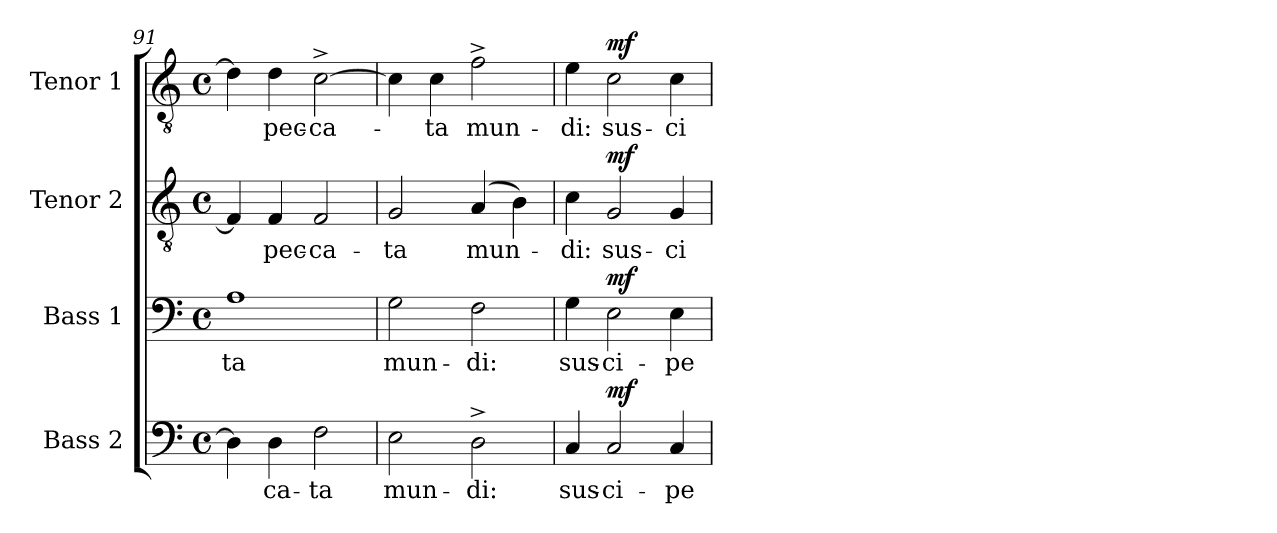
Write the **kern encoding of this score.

**kern	**text	**dynam	**kern	**text	**dynam	**kern	**text	**dynam	**kern	**text	**dynam
*part4	*part4	*part4	*part3	*part3	*part3	*part2	*part2	*part2	*part1	*part1	*part1
*staff4	*staff4	*staff4	*staff3	*staff3	*staff3	*staff2	*staff2	*staff2	*staff1	*staff1	*staff1
*I"Bass 2	*	*	*I"Bass 1	*	*	*I"Tenor 2	*	*	*I"Tenor 1	*	*
*I'B. 2	*	*	*I'B. 1	*	*	*I'T. 2	*	*	*I'T. 1	*	*
*clefF4	*	*	*clefF4	*	*	*clefGv2	*	*	*clefGv2	*	*
*k[]	*	*	*k[]	*	*	*k[]	*	*	*k[]	*	*
*C:	*	*	*C:	*	*	*C:	*	*	*C:	*	*
*M4/4	*	*	*M4/4	*	*	*M4/4	*	*	*M4/4	*	*
*met(c)	*	*	*met(c)	*	*	*met(c)	*	*	*met(c)	*	*
=91	=91	=91	=91	=91	=91	=91	=91	=91	=91	=91	=91
!	!	!	!	!LO:LY:b	!	!	!	!	!	!	!
4D\]	.	.	1A	-ta	.	4F/]	.	.	4d\]	.	.
!	!LO:LY:b	!	!	!	!	!	!LO:LY:b	!	!	!LO:LY:b	!
4D\	-ca-	.	.	.	.	4F/	pec-	.	4d\	pec-	.
!	!LO:LY:b	!	!	!	!	!	!LO:LY:b	!	!	!LO:LY:b	!
2F\	-ta	.	.	.	.	2F/	-ca-	.	[2c^>\	-ca-	.
=92	=92	=92	=92	=92	=92	=92	=92	=92	=92	=92	=92
!	!LO:LY:b	!	!	!LO:LY:b	!	!	!LO:LY:b	!	!	!	!
2E\	mun-	.	2G\	mun-	.	2G/	-ta	.	4c\]	.	.
!	!	!	!	!	!	!	!	!	!	!LO:LY:b	!
.	.	.	.	.	.	.	.	.	4c\	-ta	.
!	!LO:LY:b	!	!	!LO:LY:b	!	!	!LO:LY:b	!	!	!LO:LY:b	!
2D^>\	-di:	.	2F\	-di:	.	(4A/	mun-	.	2f^>\	mun-	.
.	.	.	.	.	.	4B\)	.	.	.	.	.
=93	=93	=93	=93	=93	=93	=93	=93	=93	=93	=93	=93
!	!LO:LY:b	!	!	!LO:LY:b	!	!	!LO:LY:b	!	!	!LO:LY:b	!
4C/	sus-	.	4G\	sus-	.	4c\	-di:	.	4e\	-di:	.
!	!LO:LY:b	!LO:DY:a	!	!LO:LY:b	!LO:DY:a	!	!LO:LY:b	!LO:DY:a	!	!LO:LY:b	!LO:DY:a
2C/	-ci-	mf	2E\	-ci-	mf	2G/	sus-	mf	2c\	sus-	mf
!	!LO:LY:b	!	!	!LO:LY:b	!	!	!LO:LY:b	!	!	!LO:LY:b	!
4C/	-pe	.	4E\	-pe	.	4G/	-ci-	.	4c\	-ci-	.
=	=	=	=	=	=	=	=	=	=	=	=
*-	*-	*-	*-	*-	*-	*-	*-	*-	*-	*-	*-
